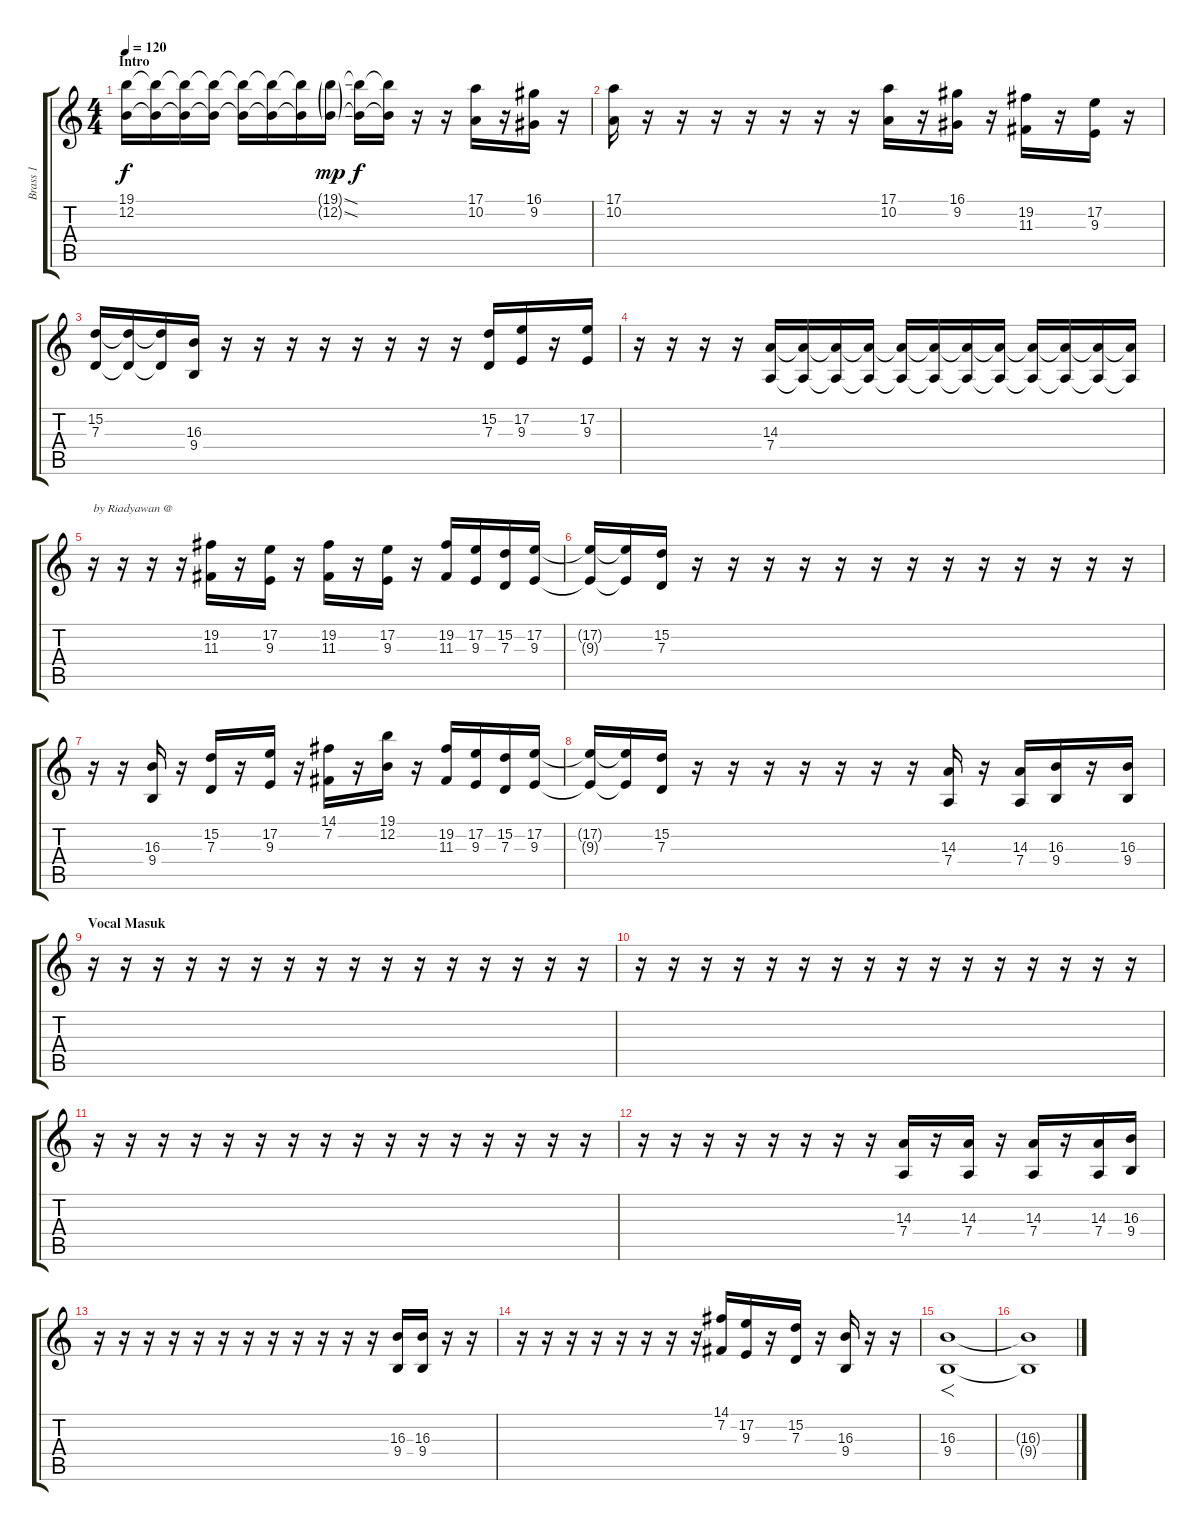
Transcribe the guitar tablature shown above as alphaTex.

\track ("Brass 1" "Brass 1") {instrument brasssection}
\staff {score tabs}
\tuning (E4 B3 G3 D3 A2 E2) {hide}
\ts (4 4)
\section ("" "Intro")
\tempo 120
\clef g2
\ks c
(19.1 12.2).16{dy f} (19.1{t} 12.2{t}).16 (19.1{t} 12.2{t}).16 (19.1{t} 12.2{t}).16 (19.1{t} 12.2{t}).16 (19.1{t} 12.2{t}).16 (19.1{t} 12.2{t}).16 (19.1{ss g} 12.2{ss g}).16{dy mp} (19.1{t} 12.2{t}).16{dy f} (19.1{t} 12.2{t}).16 r.16 r.16 (17.1 10.2).16 r.16 (16.1 9.2).16 r.16 |
(17.1 10.2).16 r.16 r.16 r.16 r.16 r.16 r.16 r.16 (17.1 10.2).16 r.16 (16.1 9.2).16 r.16 (19.2 11.3).16 r.16 (17.2 9.3).16 r.16 |
(15.2 7.3).16 (15.2{t} 7.3{t}).16 (15.2{t} 7.3{t}).16 (16.3 9.4).16 r.16 r.16 r.16 r.16 r.16 r.16 r.16 r.16 (15.2 7.3).16 (17.2 9.3).16 r.16 (17.2 9.3).16 |
r.16 r.16 r.16 r.16 (14.3 7.4).16 (14.3{t} 7.4{t}).16 (14.3{t} 7.4{t}).16 (14.3{t} 7.4{t}).16 (14.3{t} 7.4{t}).16 (14.3{t} 7.4{t}).16 (14.3{t} 7.4{t}).16 (14.3{t} 7.4{t}).16 (14.3{t} 7.4{t}).16 (14.3{t} 7.4{t}).16 (14.3{t} 7.4{t}).16 (14.3{t} 7.4{t}).16 |
r.16{txt "by Riadyawan @"} r.16 r.16 r.16 (19.2 11.3).16 r.16 (17.2 9.3).16 r.16 (19.2 11.3).16 r.16 (17.2 9.3).16 r.16 (19.2 11.3).16 (17.2 9.3).16 (15.2 7.3).16 (17.2 9.3).16 |
(17.2{t} 9.3{t}).16 (17.2{t} 9.3{t}).16 (15.2 7.3).16 r.16 r.16 r.16 r.16 r.16 r.16 r.16 r.16 r.16 r.16 r.16 r.16 r.16 |
r.16 r.16 (16.3 9.4).16 r.16 (15.2 7.3).16 r.16 (17.2 9.3).16 r.16 (14.1 7.2).16 r.16 (19.1 12.2).16 r.16 (19.2 11.3).16 (17.2 9.3).16 (15.2 7.3).16 (17.2 9.3).16 |
(17.2{t} 9.3{t}).16 (17.2{t} 9.3{t}).16 (15.2 7.3).16 r.16 r.16 r.16 r.16 r.16 r.16 r.16 (14.3 7.4).16 r.16 (14.3 7.4).16 (16.3 9.4).16 r.16 (16.3 9.4).16 |
\section ("" "Vocal Masuk")
r.16 r.16 r.16 r.16 r.16 r.16 r.16 r.16 r.16 r.16 r.16 r.16 r.16 r.16 r.16 r.16 |
r.16 r.16 r.16 r.16 r.16 r.16 r.16 r.16 r.16 r.16 r.16 r.16 r.16 r.16 r.16 r.16 |
r.16 r.16 r.16 r.16 r.16 r.16 r.16 r.16 r.16 r.16 r.16 r.16 r.16 r.16 r.16 r.16 |
r.16 r.16 r.16 r.16 r.16 r.16 r.16 r.16 (14.3 7.4).16 r.16 (14.3 7.4).16 r.16 (14.3 7.4).16 r.16 (14.3 7.4).16 (16.3 9.4).16 |
r.16 r.16 r.16 r.16 r.16 r.16 r.16 r.16 r.16 r.16 r.16 r.16 (16.3 9.4).16 (16.3 9.4).16 r.16 r.16 |
r.16 r.16 r.16 r.16 r.16 r.16 r.16 r.16 (14.1 7.2).16 (17.2 9.3).16 r.16 (15.2 7.3).16 r.16 (16.3 9.4).16 r.16 r.16 |
(16.3 9.4).1{f} |
(16.3{t} 9.4{t}).1
